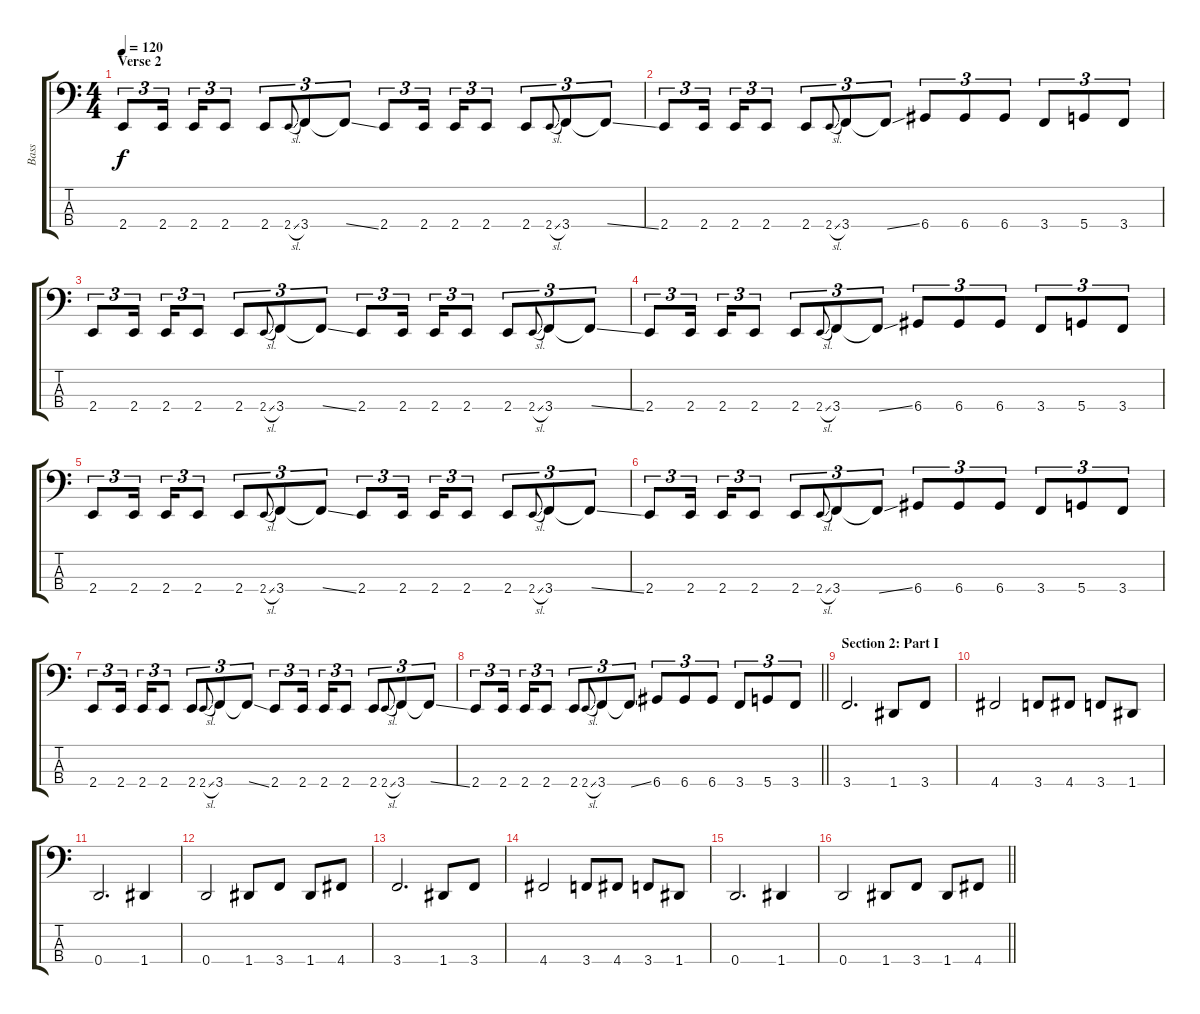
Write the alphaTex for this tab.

\track ("Bass" "Bass") {instrument electricbasspick}
\staff {score tabs}
\tuning (F2 C2 G1 D1) {hide}
\ts (4 4)
\section ("" "Verse 2")
\tempo 120
\clef f4
\ks c
2.4.8{tu (3 2) dy f} 2.4.16{tu (3 2) beam splitsecondary} 2.4.16{tu (3 2)} 2.4.8{tu (3 2)} 2.4.8{tu (3 2)} 2.4{sl}.8{gr onbeat} 3.4.8{tu (3 2)} 3.4{ss t}.8{tu (3 2)} 2.4.8{tu (3 2)} 2.4.16{tu (3 2) beam splitsecondary} 2.4.16{tu (3 2)} 2.4.8{tu (3 2)} 2.4.8{tu (3 2)} 2.4{sl}.8{gr onbeat} 3.4.8{tu (3 2)} 3.4{ss t}.8{tu (3 2)} |
2.4.8{tu (3 2)} 2.4.16{tu (3 2) beam splitsecondary} 2.4.16{tu (3 2)} 2.4.8{tu (3 2)} 2.4.8{tu (3 2)} 2.4{sl}.8{gr onbeat} 3.4.8{tu (3 2)} 3.4{ss t}.8{tu (3 2)} 6.4.8{tu (3 2)} 6.4.8{tu (3 2)} 6.4.8{tu (3 2)} 3.4.8{tu (3 2)} 5.4.8{tu (3 2)} 3.4.8{tu (3 2)} |
2.4.8{tu (3 2)} 2.4.16{tu (3 2) beam splitsecondary} 2.4.16{tu (3 2)} 2.4.8{tu (3 2)} 2.4.8{tu (3 2)} 2.4{sl}.8{gr onbeat} 3.4.8{tu (3 2)} 3.4{ss t}.8{tu (3 2)} 2.4.8{tu (3 2)} 2.4.16{tu (3 2) beam splitsecondary} 2.4.16{tu (3 2)} 2.4.8{tu (3 2)} 2.4.8{tu (3 2)} 2.4{sl}.8{gr onbeat} 3.4.8{tu (3 2)} 3.4{ss t}.8{tu (3 2)} |
2.4.8{tu (3 2)} 2.4.16{tu (3 2) beam splitsecondary} 2.4.16{tu (3 2)} 2.4.8{tu (3 2)} 2.4.8{tu (3 2)} 2.4{sl}.8{gr onbeat} 3.4.8{tu (3 2)} 3.4{ss t}.8{tu (3 2)} 6.4.8{tu (3 2)} 6.4.8{tu (3 2)} 6.4.8{tu (3 2)} 3.4.8{tu (3 2)} 5.4.8{tu (3 2)} 3.4.8{tu (3 2)} |
2.4.8{tu (3 2)} 2.4.16{tu (3 2) beam splitsecondary} 2.4.16{tu (3 2)} 2.4.8{tu (3 2)} 2.4.8{tu (3 2)} 2.4{sl}.8{gr onbeat} 3.4.8{tu (3 2)} 3.4{ss t}.8{tu (3 2)} 2.4.8{tu (3 2)} 2.4.16{tu (3 2) beam splitsecondary} 2.4.16{tu (3 2)} 2.4.8{tu (3 2)} 2.4.8{tu (3 2)} 2.4{sl}.8{gr onbeat} 3.4.8{tu (3 2)} 3.4{ss t}.8{tu (3 2)} |
2.4.8{tu (3 2)} 2.4.16{tu (3 2) beam splitsecondary} 2.4.16{tu (3 2)} 2.4.8{tu (3 2)} 2.4.8{tu (3 2)} 2.4{sl}.8{gr onbeat} 3.4.8{tu (3 2)} 3.4{ss t}.8{tu (3 2)} 6.4.8{tu (3 2)} 6.4.8{tu (3 2)} 6.4.8{tu (3 2)} 3.4.8{tu (3 2)} 5.4.8{tu (3 2)} 3.4.8{tu (3 2)} |
2.4.8{tu (3 2)} 2.4.16{tu (3 2) beam splitsecondary} 2.4.16{tu (3 2)} 2.4.8{tu (3 2)} 2.4.8{tu (3 2)} 2.4{sl}.8{gr onbeat} 3.4.8{tu (3 2)} 3.4{ss t}.8{tu (3 2)} 2.4.8{tu (3 2)} 2.4.16{tu (3 2) beam splitsecondary} 2.4.16{tu (3 2)} 2.4.8{tu (3 2)} 2.4.8{tu (3 2)} 2.4{sl}.8{gr onbeat} 3.4.8{tu (3 2)} 3.4{ss t}.8{tu (3 2)} |
\barLineRight lightlight
2.4.8{tu (3 2)} 2.4.16{tu (3 2) beam splitsecondary} 2.4.16{tu (3 2)} 2.4.8{tu (3 2)} 2.4.8{tu (3 2)} 2.4{sl}.8{gr onbeat} 3.4.8{tu (3 2)} 3.4{ss t}.8{tu (3 2)} 6.4.8{tu (3 2)} 6.4.8{tu (3 2)} 6.4.8{tu (3 2)} 3.4.8{tu (3 2)} 5.4.8{tu (3 2)} 3.4.8{tu (3 2)} |
\section ("" "Section 2: Part I")
3.4.2{d} 1.4.8 3.4.8 |
4.4.2 3.4.8 4.4.8 3.4.8 1.4.8 |
0.4.2{d} 1.4.4 |
0.4.2 1.4.8 3.4.8 1.4.8 4.4.8 |
3.4.2{d} 1.4.8 3.4.8 |
4.4.2 3.4.8 4.4.8 3.4.8 1.4.8 |
0.4.2{d} 1.4.4 |
\barLineRight lightlight
0.4.2 1.4.8 3.4.8 1.4.8 4.4.8
